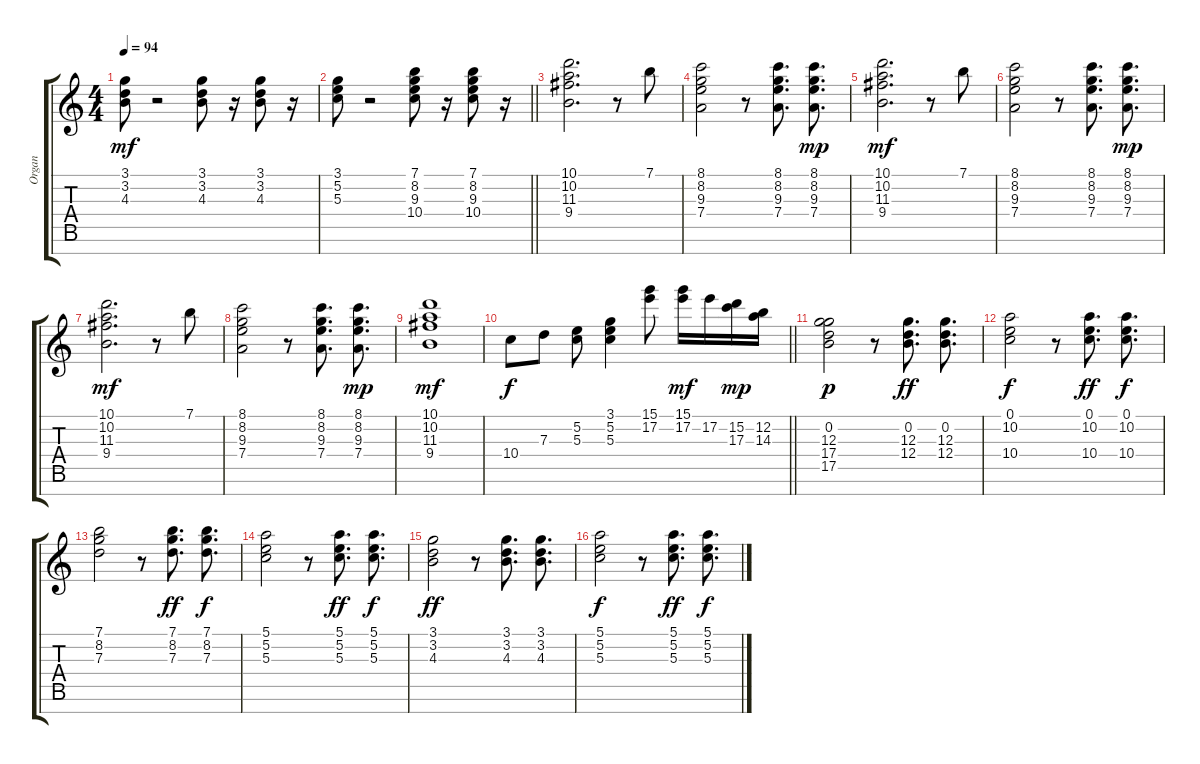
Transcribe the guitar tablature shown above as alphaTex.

\track ("Organ" "Organ") {instrument overdrivenguitar}
\staff {score tabs}
\tuning (E4 B3 G3 D3 A2 E2 B1) {hide}
\ts (4 4)
\tempo 94
\clef g2
\ks c
(3.1 3.2 4.3).8{dy mf} r.2 (3.1 3.2 4.3).8 r.16 (3.1 3.2 4.3).8 r.16 |
\barLineRight lightlight
(3.1 5.2 5.3).8 r.2 (7.1 8.2 9.3 10.4).8 r.16 (7.1 8.2 9.3 10.4).8 r.16 |
(10.1 10.2 11.3 9.4).2{d} r.8 7.1.8 |
(8.1 8.2 9.3 7.4).2 r.8 (8.1 8.2 9.3 7.4).8{d} (8.1 8.2 9.3 7.4).8{d dy mp} |
(10.1 10.2 11.3 9.4).2{d dy mf} r.8 7.1.8 |
(8.1 8.2 9.3 7.4).2 r.8 (8.1 8.2 9.3 7.4).8{d} (8.1 8.2 9.3 7.4).8{d dy mp} |
(10.1 10.2 11.3 9.4).2{d dy mf} r.8 7.1.8 |
(8.1 8.2 9.3 7.4).2 r.8 (8.1 8.2 9.3 7.4).8{d} (8.1 8.2 9.3 7.4).8{d dy mp} |
(10.1 10.2 11.3 9.4).1{dy mf} |
\barLineRight lightlight
10.4.8{dy f} 7.3.8 (5.2 5.3).8 (3.1 5.2 5.3).4 (15.1 17.2).8 (15.1 17.2).16{dy mf} 17.2.16 (15.2 17.3).16{dy mp} (12.2 14.3).16 |
(0.2 12.3 17.4 17.5).2{dy p} r.8 (0.2 12.3 12.4).8{d dy ff} (0.2 12.3 12.4).8{d} |
(0.1 10.2 10.4).2{dy f} r.8 (0.1 10.2 10.4).8{d dy ff} (0.1 10.2 10.4).8{d dy f} |
(7.1 8.2 7.3).2 r.8 (7.1 8.2 7.3).8{d dy ff} (7.1 8.2 7.3).8{d dy f} |
(5.1 5.2 5.3).2 r.8 (5.1 5.2 5.3).8{d dy ff} (5.1 5.2 5.3).8{d dy f} |
(3.1 3.2 4.3).2{dy ff} r.8 (3.1 3.2 4.3).8{d} (3.1 3.2 4.3).8{d} |
(5.1 5.2 5.3).2{dy f} r.8 (5.1 5.2 5.3).8{d dy ff} (5.1 5.2 5.3).8{d dy f}
